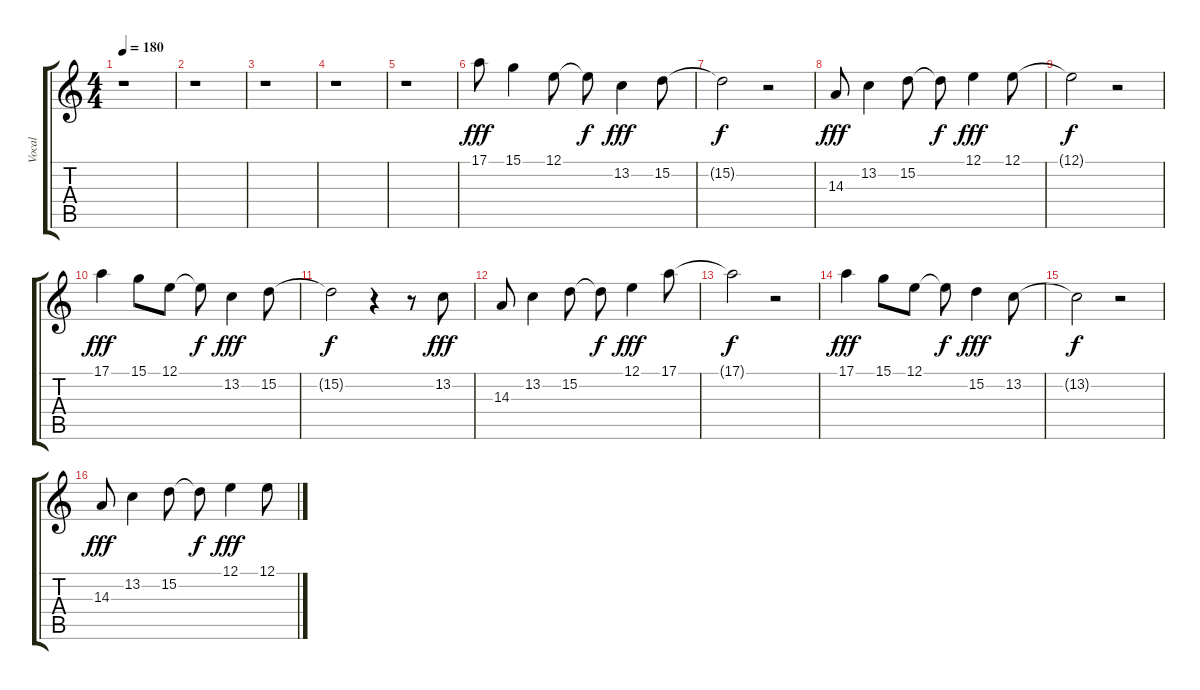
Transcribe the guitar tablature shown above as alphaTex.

\track ("Vocal" "Vocal") {instrument trombone}
\staff {score tabs}
\tuning (E4 B3 G3 D3 A2 E2) {hide}
\ts (4 4)
\tempo 180
\clef g2
\ks c
r.1{dy fff} |
r.1 |
r.1 |
r.1 |
r.1 |
17.1.8 15.1.4 12.1.8 12.1{t}.8{dy f} 13.2.4{dy fff} 15.2.8 |
15.2{t}.2{dy f} r.2 |
14.3.8{dy fff} 13.2.4 15.2.8 15.2{t}.8{dy f} 12.1.4{dy fff} 12.1.8 |
12.1{t}.2{dy f} r.2 |
17.1.4{dy fff} 15.1.8 12.1.8 12.1{t}.8{dy f} 13.2.4{dy fff} 15.2.8 |
15.2{t}.2{dy f} r.4 r.8 13.2.8{dy fff} |
14.3.8 13.2.4 15.2.8 15.2{t}.8{dy f} 12.1.4{dy fff} 17.1.8 |
17.1{t}.2{dy f} r.2 |
17.1.4{dy fff} 15.1.8 12.1.8 12.1{t}.8{dy f} 15.2.4{dy fff} 13.2.8 |
13.2{t}.2{dy f} r.2 |
14.3.8{dy fff} 13.2.4 15.2.8 15.2{t}.8{dy f} 12.1.4{dy fff} 12.1.8
